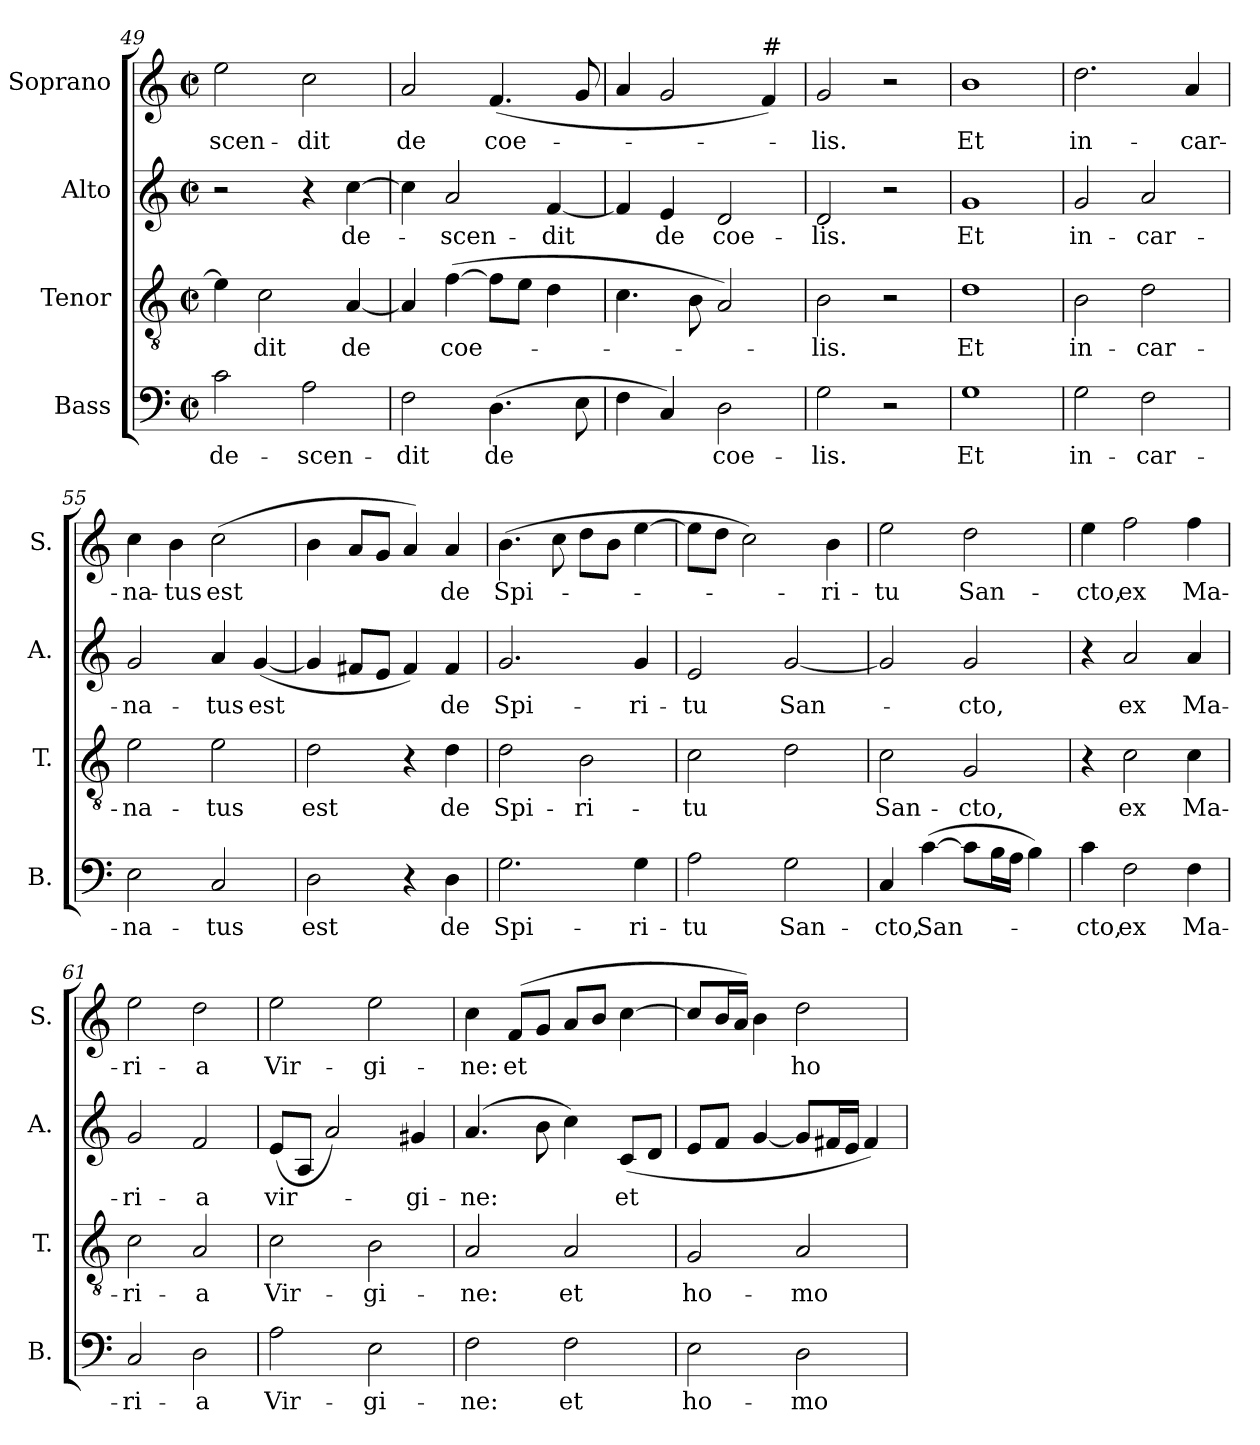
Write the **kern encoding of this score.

**kern	**text	**kern	**text	**kern	**text	**kern	**text
*part4	*part4	*part3	*part3	*part2	*part2	*part1	*part1
*staff4	*staff4	*staff3	*staff3	*staff2	*staff2	*staff1	*staff1
*I"Bass	*	*I"Tenor	*	*I"Alto	*	*I"Soprano	*
*I'B.	*	*I'T.	*	*I'A.	*	*I'S.	*
*clefF4	*	*clefGv2	*	*clefG2	*	*clefG2	*
*	*	*ITrd7c12	*	*	*	*	*
*k[]	*	*k[]	*	*k[]	*	*k[]	*
*C:	*	*C:	*	*C:	*	*C:	*
*M2/2	*	*M2/2	*	*M2/2	*	*M2/2	*
*met(c|)	*	*met(c|)	*	*met(c|)	*	*met(c|)	*
=49	=49	=49	=49	=49	=49	=49	=49
!	!LO:LY:b	!	!	!	!	!	!LO:LY:b
2c\	de-	4E\]	.	2r	.	2ee\	-scen-
!	!	!	!LO:LY:b	!	!	!	!
.	.	2C\	-dit	.	.	.	.
!	!LO:LY:b	!	!	!	!	!	!LO:LY:b
2A\	-scen-	.	.	4r	.	2cc\	-dit
!	!	!	!LO:LY:b	!	!LO:LY:b	!	!
.	.	[<4AA/	de	[>4cc\	de-	.	.
=50	=50	=50	=50	=50	=50	=50	=50
!	!LO:LY:b	!	!	!	!	!	!LO:LY:b
2F\	-dit	4AA/]	.	4cc\]	.	2a/	de
!	!	!	!LO:LY:b	!	!LO:LY:b	!	!
.	.	(>[>4F\	coe-	2a/	-scen-	.	.
!	!LO:LY:b	!	!	!	!	!	!LO:LY:b
(>4.D\	de	8F\L]	.	.	.	(<4.f/	coe-
.	.	8E\J	.	.	.	.	.
!	!	!	!	!	!LO:LY:b	!	!
.	.	4D\	.	[<4f/	-dit	.	.
8E\	.	.	.	.	.	8g/	.
!!LO:PB:g=z
=51	=51	=51	=51	=51	=51	=51	=51
4F\	.	4.C\	.	4f/]	.	4a/	.
!	!	!	!	!	!LO:LY:b	!	!
4C/)	.	.	.	4e/	de	2g/	.
.	.	8BB\	.	.	.	.	.
!	!LO:LY:b	!	!	!	!LO:LY:b	!	!
2D\	coe-	2AA/)	.	2d/	coe-	.	.
!	!	!	!	!	!	!LO:TX:a:t=#	!
.	.	.	.	.	.	4f/)	.
=52	=52	=52	=52	=52	=52	=52	=52
!	!LO:LY:b	!	!LO:LY:b	!	!LO:LY:b	!	!LO:LY:b
2G\	-lis.	2BB\	-lis.	2d/	-lis.	2g/	-lis.
2r	.	2r	.	2r	.	2r	.
=53	=53	=53	=53	=53	=53	=53	=53
!	!LO:LY:b	!	!LO:LY:b	!	!LO:LY:b	!	!LO:LY:b
1G	Et	1D	Et	1g	Et	1b	Et
=54	=54	=54	=54	=54	=54	=54	=54
!	!LO:LY:b	!	!LO:LY:b	!	!LO:LY:b	!	!LO:LY:b
2G\	in-	2BB\	in-	2g/	in-	2.dd\	in-
!	!LO:LY:b	!	!LO:LY:b	!	!LO:LY:b	!	!
2F\	-car-	2D\	-car-	2a/	-car-	.	.
!	!	!	!	!	!	!	!LO:LY:b
.	.	.	.	.	.	4a/	-car-
=55	=55	=55	=55	=55	=55	=55	=55
!	!LO:LY:b	!	!LO:LY:b	!	!LO:LY:b	!	!LO:LY:b
2E\	-na-	2E\	-na-	2g/	-na-	4cc\	-na-
!	!	!	!	!	!	!	!LO:LY:b
.	.	.	.	.	.	4b\	-tus
!	!LO:LY:b	!	!LO:LY:b	!	!LO:LY:b	!	!LO:LY:b
2C/	-tus	2E\	-tus	4a/	-tus	(>2cc\	est
!	!	!	!	!	!LO:LY:b	!	!
.	.	.	.	(<[<4g/	est	.	.
=56	=56	=56	=56	=56	=56	=56	=56
!	!LO:LY:b	!	!LO:LY:b	!	!	!	!
2D\	est	2D\	est	4g/]	.	4b\	.
.	.	.	.	8f#X/L	.	8a/L	.
.	.	.	.	8e/J	.	8g/J	.
4r	.	4r	.	4f#/)	.	4a/)	.
!	!LO:LY:b	!	!LO:LY:b	!	!LO:LY:b	!	!LO:LY:b
4D\	de	4D\	de	4f#/	de	4a/	de
=57	=57	=57	=57	=57	=57	=57	=57
!	!LO:LY:b	!	!LO:LY:b	!	!LO:LY:b	!	!LO:LY:b
2.G\	Spi-	2D\	Spi-	2.g/	Spi-	(>4.b\	Spi-
.	.	.	.	.	.	8cc\	.
!	!	!	!LO:LY:b	!	!	!	!
.	.	2BB\	-ri-	.	.	8dd\L	.
.	.	.	.	.	.	8b\J	.
!	!LO:LY:b	!	!	!	!LO:LY:b	!	!
4G\	-ri-	.	.	4g/	-ri-	[>4ee\	.
!!LO:LB:g=z
=58	=58	=58	=58	=58	=58	=58	=58
!	!LO:LY:b	!	!LO:LY:b	!	!LO:LY:b	!	!
2A\	-tu	2C\	-tu	2e/	-tu	8ee\L]	.
.	.	.	.	.	.	8dd\J	.
.	.	.	.	.	.	2cc\)	.
!	!LO:LY:b	!	!	!	!LO:LY:b	!	!
2G\	San-	2D\	.	[<2g/	San-	.	.
!	!	!	!	!	!	!	!LO:LY:b
.	.	.	.	.	.	4b\	-ri-
=59	=59	=59	=59	=59	=59	=59	=59
!	!LO:LY:b	!	!LO:LY:b	!	!	!	!LO:LY:b
4C/	-cto,	2C\	San-	2g/]	.	2ee\	-tu
!	!LO:LY:b	!	!	!	!	!	!
(>[>4c\	San-	.	.	.	.	.	.
!	!	!	!LO:LY:b	!	!LO:LY:b	!	!LO:LY:b
8c\L]	.	2GG/	-cto,	2g/	-cto,	2dd\	San-
16B\L	.	.	.	.	.	.	.
16A\JJ	.	.	.	.	.	.	.
4B\)	.	.	.	.	.	.	.
=60	=60	=60	=60	=60	=60	=60	=60
!	!LO:LY:b	!	!	!	!	!	!LO:LY:b
4c\	-cto,	4r	.	4r	.	4ee\	-cto,
!	!LO:LY:b	!	!LO:LY:b	!	!LO:LY:b	!	!LO:LY:b
2F\	ex	2C\	ex	2a/	ex	2ff\	ex
!	!LO:LY:b	!	!LO:LY:b	!	!LO:LY:b	!	!LO:LY:b
4F\	Ma-	4C\	Ma-	4a/	Ma-	4ff\	Ma-
=61	=61	=61	=61	=61	=61	=61	=61
!	!LO:LY:b	!	!LO:LY:b	!	!LO:LY:b	!	!LO:LY:b
2C/	-ri-	2C\	-ri-	2g/	-ri-	2ee\	-ri-
!	!LO:LY:b	!	!LO:LY:b	!	!LO:LY:b	!	!LO:LY:b
2D\	-a	2AA/	-a	2f/	-a	2dd\	-a
=62	=62	=62	=62	=62	=62	=62	=62
!	!LO:LY:b	!	!LO:LY:b	!	!LO:LY:b	!	!LO:LY:b
2A\	Vir-	2C\	Vir-	(<8e/L	vir-	2ee\	Vir-
.	.	.	.	8A/J	.	.	.
.	.	.	.	2a/)	.	.	.
!	!LO:LY:b	!	!LO:LY:b	!	!	!	!LO:LY:b
2E\	-gi-	2BB\	-gi-	.	.	2ee\	-gi-
!	!	!	!	!	!LO:LY:b	!	!
.	.	.	.	4g#X/	-gi-	.	.
=63	=63	=63	=63	=63	=63	=63	=63
!	!LO:LY:b	!	!LO:LY:b	!	!LO:LY:b	!	!LO:LY:b
2F\	-ne:	2AA/	-ne:	(<4.a/	-ne:	4cc\	-ne:
!	!	!	!	!	!	!	!LO:LY:b
.	.	.	.	.	.	(<8f/L	et
.	.	.	.	8b\	.	8g/J	.
!	!LO:LY:b	!	!LO:LY:b	!	!	!	!
2F\	et	2AA/	et	4cc\)	.	8a/L	.
.	.	.	.	.	.	8b/J	.
!	!	!	!	!	!LO:LY:b	!	!
.	.	.	.	(<8c/L	et	[>4cc\	.
.	.	.	.	8d/J	.	.	.
!!LO:LB:g=z
=64	=64	=64	=64	=64	=64	=64	=64
!	!LO:LY:b	!	!LO:LY:b	!	!	!	!
2E\	ho-	2GG/	ho-	8e/L	.	8cc/L]	.
.	.	.	.	8f/J	.	16b/L	.
.	.	.	.	.	.	16a/JJ)	.
.	.	.	.	[<4g/	.	4b\	.
!	!LO:LY:b	!	!LO:LY:b	!	!	!	!LO:LY:b
2D\	-mo	2AA/	-mo	8g/L]	.	2dd\	ho-
.	.	.	.	16f#X/L	.	.	.
.	.	.	.	16e/JJ	.	.	.
.	.	.	.	4f#/)	.	.	.
=	=	=	=	=	=	=	=
*-	*-	*-	*-	*-	*-	*-	*-
